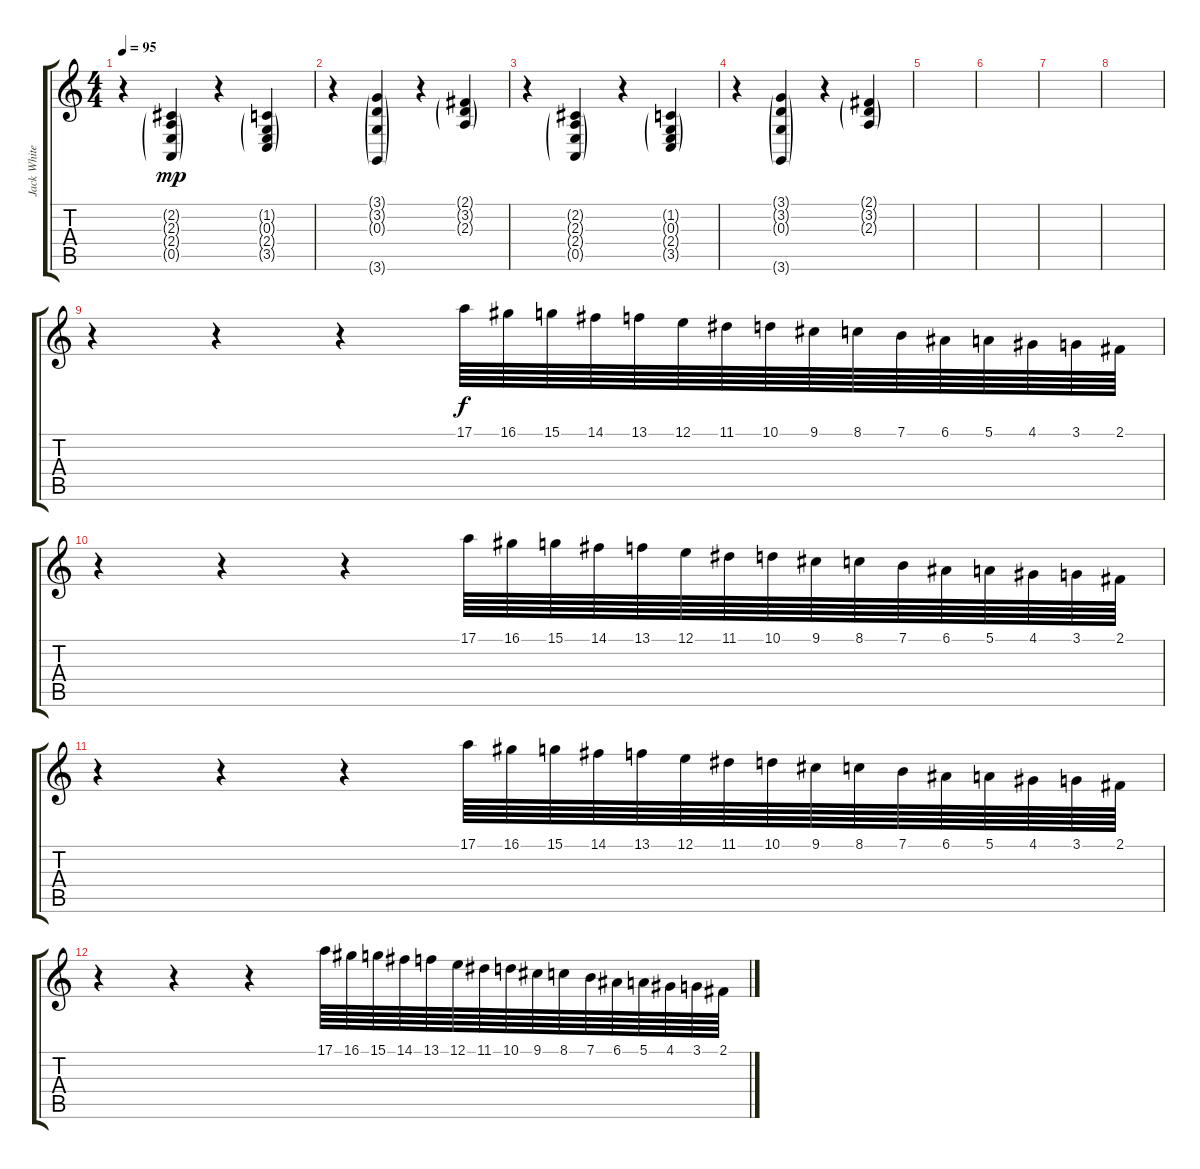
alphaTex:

\track ("Jack White - Piano" "Jack White") {instrument acousticgrandpiano}
\staff {score tabs}
\tuning (E4 B3 G3 D3 A2 E2) {hide}
\ts (4 4)
\tempo 95
\clef g2
\ks c
r.4{dy f} (2.2{g} 2.3{g} 2.4{g} 0.5{g}).4{dy mp} r.4 (1.2{g} 0.3{g} 2.4{g} 3.5{g}).4 |
r.4 (3.1{g} 3.2{g} 0.3{g} 3.6{g}).4 r.4 (2.1{g} 3.2{g} 2.3{g}).4 |
r.4 (2.2{g} 2.3{g} 2.4{g} 0.5{g}).4 r.4 (1.2{g} 0.3{g} 2.4{g} 3.5{g}).4 |
r.4 (3.1{g} 3.2{g} 0.3{g} 3.6{g}).4 r.4 (2.1{g} 3.2{g} 2.3{g}).4 |
|
|
|
|
r.4 r.4 r.4 17.1.64{dy f} 16.1.64 15.1.64 14.1.64 13.1.64 12.1.64 11.1.64 10.1.64 9.1.64 8.1.64 7.1.64 6.1.64 5.1.64 4.1.64 3.1.64 2.1.64 |
r.4 r.4 r.4 17.1.64 16.1.64 15.1.64 14.1.64 13.1.64 12.1.64 11.1.64 10.1.64 9.1.64 8.1.64 7.1.64 6.1.64 5.1.64 4.1.64 3.1.64 2.1.64 |
r.4 r.4 r.4 17.1.64 16.1.64 15.1.64 14.1.64 13.1.64 12.1.64 11.1.64 10.1.64 9.1.64 8.1.64 7.1.64 6.1.64 5.1.64 4.1.64 3.1.64 2.1.64 |
r.4 r.4 r.4 17.1.64 16.1.64 15.1.64 14.1.64 13.1.64 12.1.64 11.1.64 10.1.64 9.1.64 8.1.64 7.1.64 6.1.64 5.1.64 4.1.64 3.1.64 2.1.64
